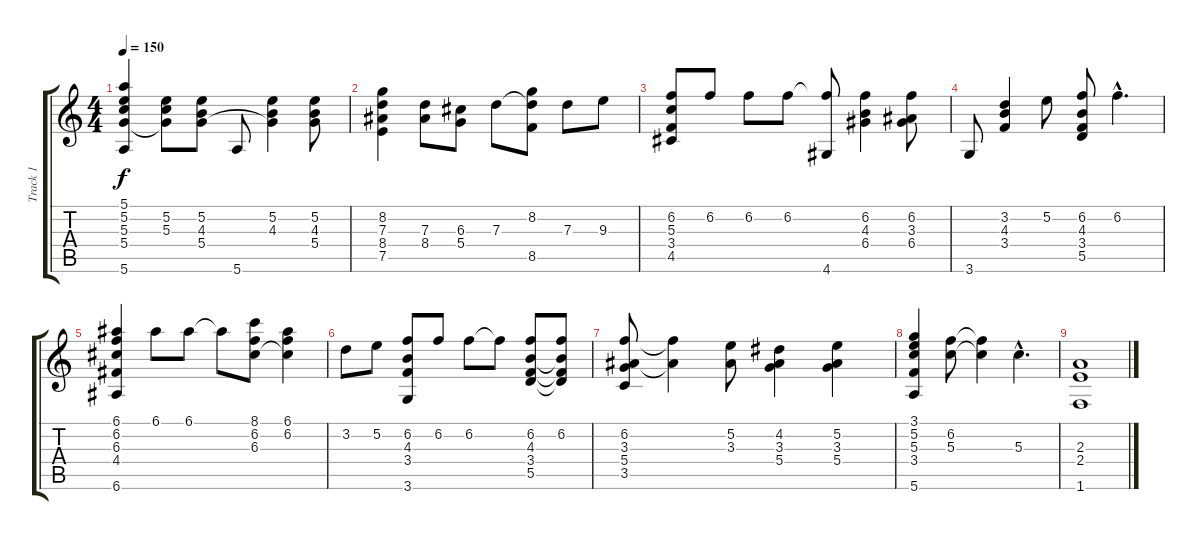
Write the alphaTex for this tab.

\track ("Track 1" "Track 1") {instrument acousticguitarnylon}
\staff {score tabs}
\tuning (E4 B3 G3 D3 A2 E2) {hide}
\ts (4 4)
\tempo 150
\clef g2
\ks c
(5.1 5.2 5.3 5.4 5.6).4{dy f} (5.2 5.3 5.4{t}).8 (5.2 4.3 5.4).8 5.6.8 (5.2 4.3 5.4{t}).4 (5.2 4.3 5.4).8 |
(8.2 7.3 8.4 7.5).4 (7.3 8.4).8 (6.3 5.4).8 7.3.8 (8.2 7.3{t} 8.5).8 7.3.8 9.3.8 |
(6.2 5.3 3.4 4.5).8 6.2.8 6.2.8 6.2.8 (6.2{t} 4.6).8 (6.2 4.3 6.4).4 (6.2 3.3 6.4).8 |
3.6.8 (3.2 4.3 3.4).4 5.2.8 (6.2 4.3 3.4 5.5).8 6.2{hac}.4{d} |
(6.1 6.2 6.3 4.4 6.6).4 6.1.8 6.1.8 6.1{t}.8 (8.1 6.2 6.3).8 (6.1 6.2 6.3{t}).4 |
3.2.8 5.2.8 (6.2 4.3 3.4 3.6).8 6.2.8 6.2.8 6.2{t}.8 (6.2 4.3 3.4 5.5).8 (6.2 4.3{t} 3.4{t} 5.5{t}).8 |
(6.2 3.3 5.4 3.5).8 (6.2{t} 3.3{t}).4 (5.2 3.3).8 (4.2 3.3 5.4).4 (5.2 3.3 5.4).4 |
(3.1 5.2 5.3 3.4 5.6).4 (6.2 5.3).8 (6.2{t} 5.3{t}).4 5.3{hac}.4{d} |
(2.3 2.4 1.6).1
